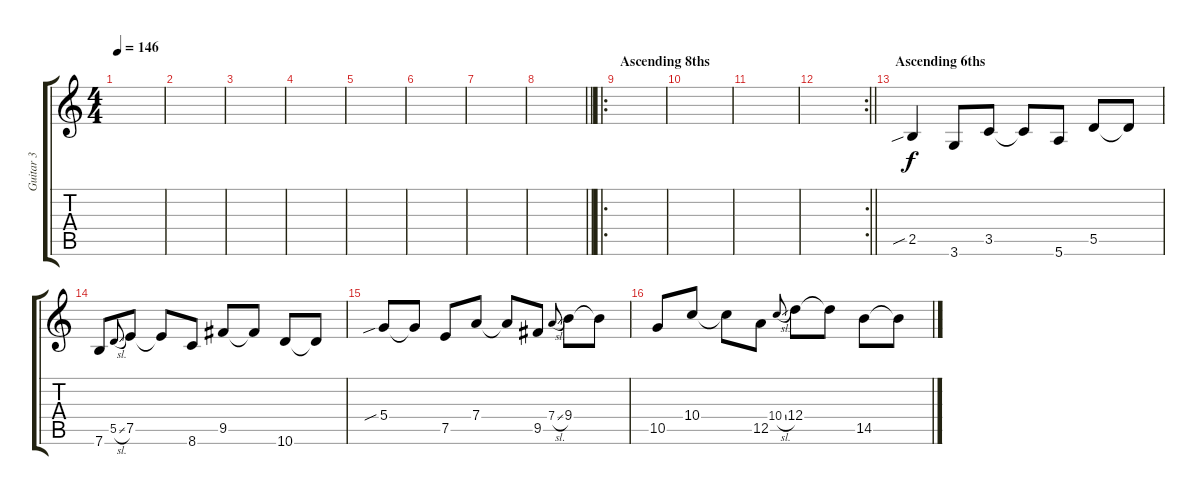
\track ("Guitar 3" "Guitar 3") {instrument overdrivenguitar}
\staff {score tabs}
\tuning (E4 B3 G3 D3 A2 E2) {hide}
\ts (4 4)
\tempo 146
\clef g2
\ks c
|
|
|
|
|
|
|
\barLineRight lightlight
|
\ro
\section ("" "Ascending 8ths")
|
|
|
\rc 2
\barLineRight lightlight
|
\section ("" "Ascending 6ths")
2.5{sib}.4 3.6.8 3.5.8 3.5{t}.8 5.6.8 5.5.8 5.5{t}.8 |
7.6.8 5.5{sl}.8{gr onbeat} 7.5.8 7.5{t}.8 8.6.8 9.5.8 9.5{t}.8 10.6.8 10.6{t}.8 |
5.4{sib}.8 5.4{t}.8 7.5.8 7.4.8 7.4{t}.8 9.5.8 7.4{sl}.8{gr onbeat} 9.4.8 9.4{t}.8 |
10.5.8 10.4.8 10.4{t}.8 12.5.8 10.4{sl}.8{gr onbeat} 12.4.8 12.4{t}.8 14.5.8 14.5{t}.8
